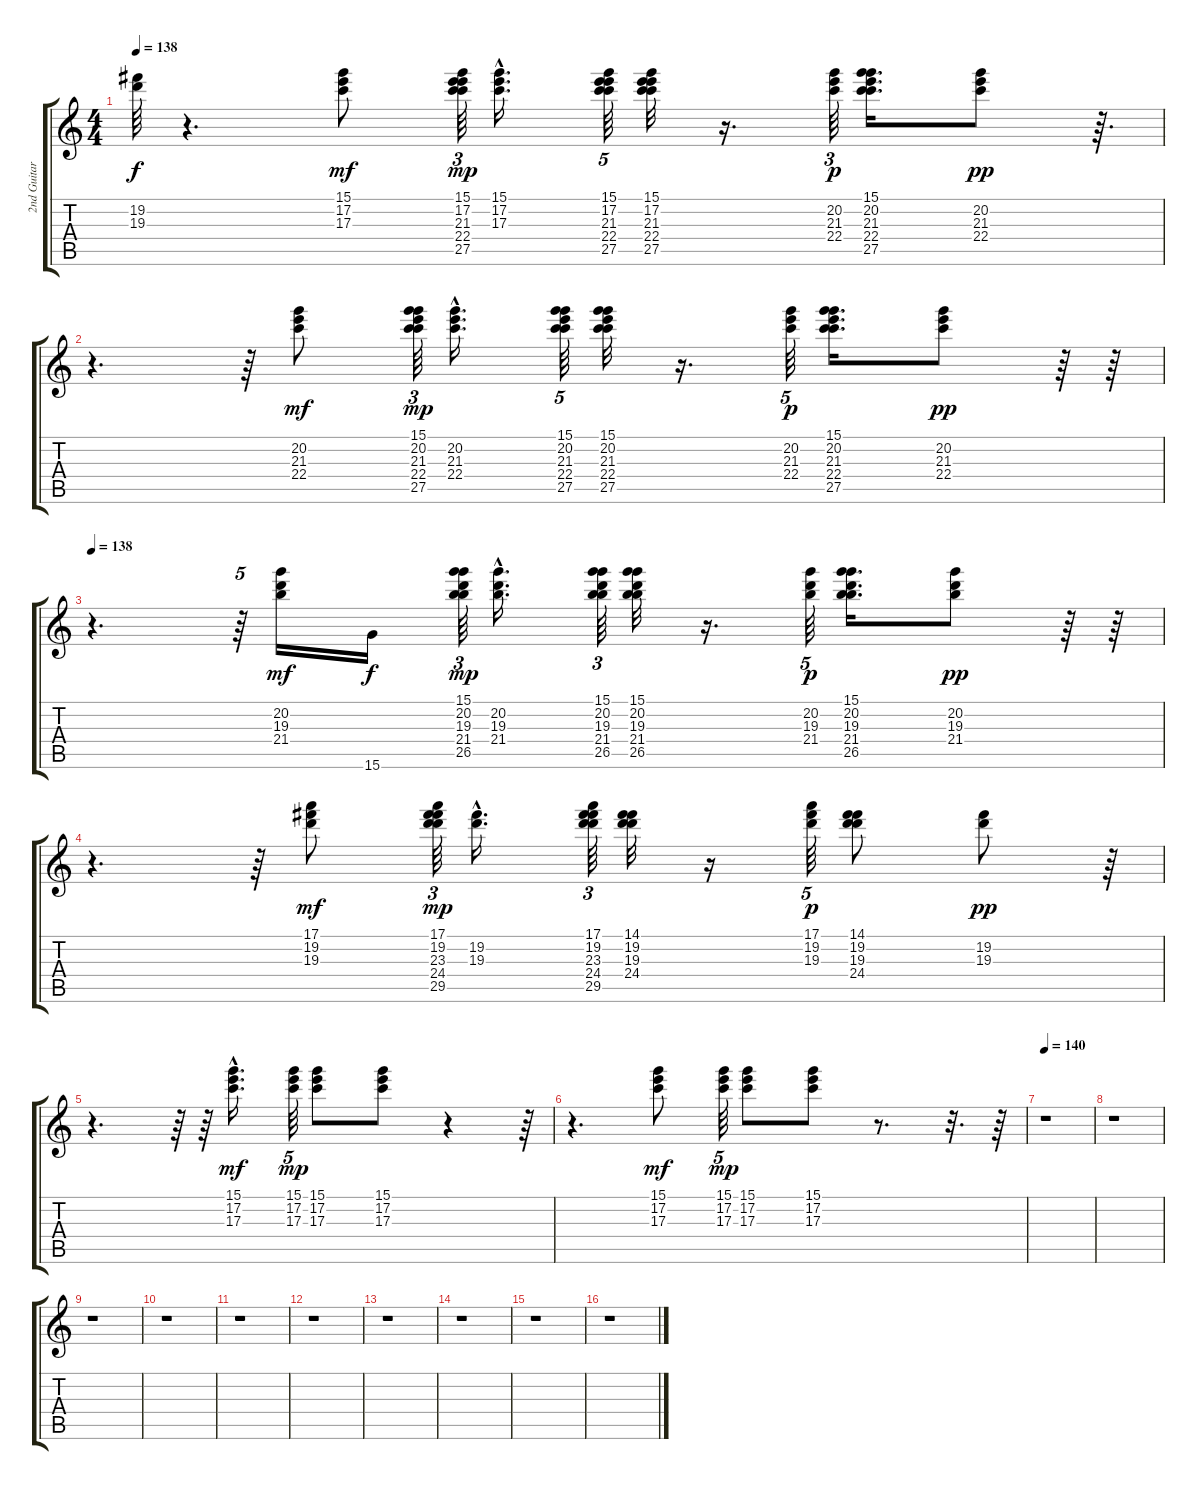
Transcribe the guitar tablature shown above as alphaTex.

\track ("2nd Guitar" "2nd Guitar") {instrument distortionguitar}
\staff {score tabs}
\tuning (E4 B3 G3 D3 A2 E2) {hide}
\ts (4 4)
\tempo 138
\clef g2
\ks c
(19.2{t} 19.3{t}).64{dy f} r.4{d} (15.1 17.2 17.3).8{dy mf} (15.1 17.2 21.3 22.4 27.5).64{tu (3 2) dy mp} (15.1{hac} 17.2{hac} 17.3{hac}).16{d} (15.1 17.2 21.3 22.4 27.5).64{tu (5 4)} (15.1 17.2 21.3 22.4 27.5).32 r.16{d} (20.2 21.3 22.4).64{tu (3 2) dy p} (15.1 20.2 21.3 22.4 27.5).16{d} (20.2 21.3 22.4).8{dy pp} r.64{d} |
r.4{d} r.64 (20.2 21.3 22.4).8{dy mf} (15.1 20.2 21.3 22.4 27.5).64{tu (3 2) dy mp} (20.2{hac} 21.3{hac} 22.4{hac}).16{d} (15.1 20.2 21.3 22.4 27.5).64{tu (5 4)} (15.1 20.2 21.3 22.4 27.5).32 r.16{d} (20.2 21.3 22.4).64{tu (5 4) dy p} (15.1 20.2 21.3 22.4 27.5).16{d} (20.2 21.3 22.4).8{dy pp} r.64 r.64 |
\tempo 138
r.4{d} r.64{tu (5 4)} (20.2 19.3 21.4).16{dy mf} 15.6.16{dy f} (15.1 20.2 19.3 21.4 26.5).64{tu (3 2) dy mp} (20.2{hac} 19.3{hac} 21.4{hac}).16{d} (15.1 20.2 19.3 21.4 26.5).64{tu (3 2)} (15.1 20.2 19.3 21.4 26.5).32 r.16{d} (20.2 19.3 21.4).64{tu (5 4) dy p} (15.1 20.2 19.3 21.4 26.5).16{d} (20.2 19.3 21.4).8{dy pp} r.64 r.64 |
r.4{d} r.64 (17.1 19.2 19.3).8{dy mf} (17.1 19.2 23.3 24.4 29.5).64{tu (3 2) dy mp} (19.2{hac} 19.3{hac}).16{d} (17.1 19.2 23.3 24.4 29.5).64{tu (3 2)} (14.1 19.2 19.3 24.4).32 r.16 (17.1 19.2 19.3).64{tu (5 4) dy p} (14.1 19.2 19.3 24.4).8 (19.2 19.3).8{dy pp} r.64 |
r.4{d} r.64 r.64 (15.1{hac} 17.2{hac} 17.3{hac}).16{d dy mf} (15.1 17.2 17.3).64{tu (5 4) dy mp} (15.1 17.2 17.3).8 (15.1 17.2 17.3).8 r.4 r.64 |
r.4{d} (15.1 17.2 17.3).8{dy mf} (15.1 17.2 17.3).64{tu (5 4) dy mp} (15.1 17.2 17.3).8 (15.1 17.2 17.3).8 r.8{d} r.32{d} r.64 |
\tempo 140
r.1 |
r.1 |
r.1 |
r.1 |
r.1 |
r.1 |
r.1 |
r.1 |
r.1 |
r.1
